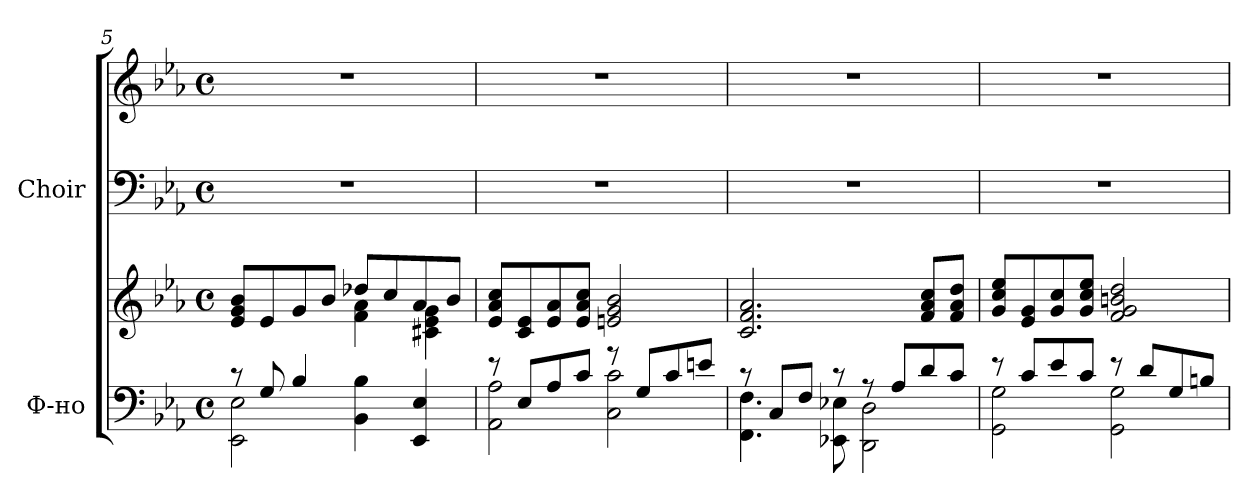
**kern	**kern	**kern	**kern
*part2	*part2	*part1	*part1
*staff4	*staff3	*staff2	*staff1
*I"Ф-но	*	*I"Choir	*
*	*	*I'Choir	*
*clefF4	*clefG2	*clefF4	*clefG2
*k[b-e-a-]	*k[b-e-a-]	*k[b-e-a-]	*k[b-e-a-]
*E-:	*E-:	*E-:	*E-:
*M4/4	*M4/4	*M4/4	*M4/4
*met(c)	*met(c)	*met(c)	*met(c)
=5	=5	=5	=5
*^	*^	*	*
8r	2EE-i\ 2E-i	8e-i/ 8gi 8b-iL	2ryy	1r	1r
8Gi/	.	8e-i/	.	.	.
4B-i/	.	8gi/	.	.	.
.	.	8b-i/J	.	.	.
4BB-i\ 4B-i	2ryy	8dd-Xi/L	4fi\ 4a-i	.	.
.	.	8cci/	.	.	.
4EE-i/ 4E-i	.	8a-i/	4c#Xi\ 4e-i 4gi	.	.
.	.	8b-i/J	.	.	.
*	*	*v	*v	*	*
!!LO:LB:g=z
=6	=6	=6	=6	=6
8r	2AA-i\ 2A-i	8e-i/ 8a-i 8cciL	1r	1r
8E-i/L	.	8ci/ 8e-i	.	.
8A-i/	.	8e-i/ 8a-i	.	.
8ci/J	.	8e-i/ 8a-i 8cciJ	.	.
8r	2Ci\ 2ci	2eni/ 2gi 2b-i	.	.
8Gi/L	.	.	.	.
8ci/	.	.	.	.
8eni/J	.	.	.	.
=7	=7	=7	=7	=7
8r	4.FFi\ 4.Fi	2.ci/ 2.fi 2.a-i	1r	1r
8Ci/L	.	.	.	.
8Fi/J	.	.	.	.
8r	8EE-Xi\ 8E-Xi	.	.	.
8r	2DDi\ 2Di	.	.	.
8A-i/L	.	.	.	.
8di/	.	8fi/ 8a-i 8cciL	.	.
8ci/J	.	8fi/ 8a-i 8ddiJ	.	.
=8	=8	=8	=8	=8
8r	2GGi\ 2Gi	8gi/ 8cci 8ee-iL	1r	1r
8ci/L	.	8e-i/ 8gi	.	.
8e-i/	.	8gi/ 8cci	.	.
8ci/J	.	8gi/ 8cci 8ee-iJ	.	.
8r	2GGi\ 2Gi	2fi/ 2gi 2bni 2ddi	.	.
8di/L	.	.	.	.
8Gi/	.	.	.	.
8Bni/J	.	.	.	.
*v	*v	*	*	*
=	=	=	=
*-	*-	*-	*-
